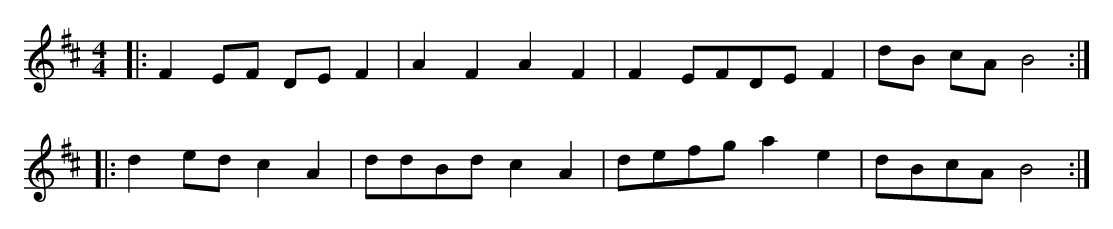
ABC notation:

X:1
M:4/4
K:D
|:F2 EF DE F2|A2 F2A2 F2|F2 EFDEF2|dB cAB4:|
|:d2edc2A2|ddBdc2A2|defga2e2|dBcAB4:|
